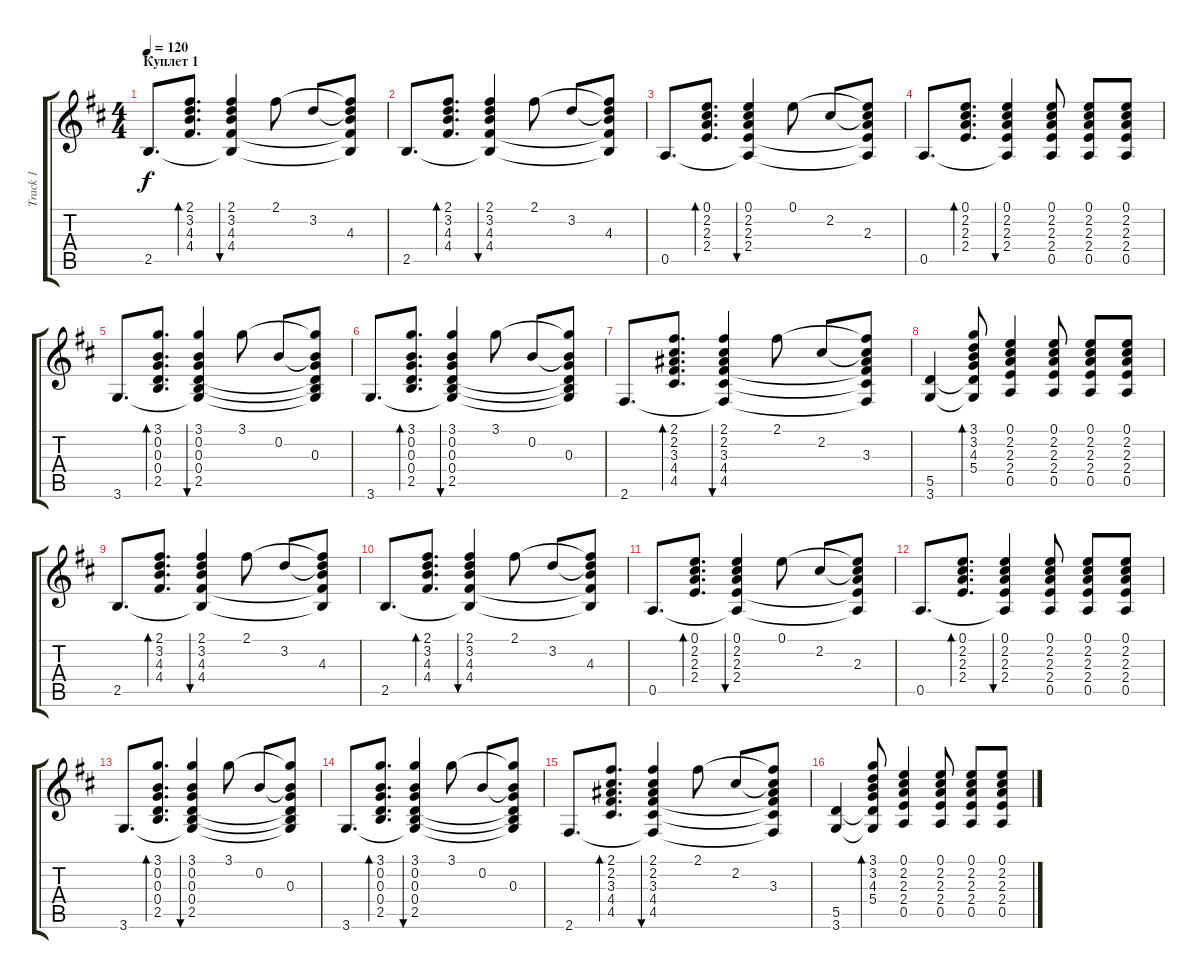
\track ("Track 1" "Track 1") {instrument acousticguitarsteel}
\staff {score tabs}
\tuning (E4 B3 G3 D3 A2 E2) {hide}
\ts (4 4)
\section ("" "Куплет 1")
\tempo 120
\clef g2
\ks bminor
2.5.8{d dy f} (2.1 3.2 4.3 4.4).8{d bd 240} (2.1 3.2 4.3 4.4 2.5{t}).4{bu 60} 2.1.8 3.2.8 (2.1{t} 3.2{t} 4.3 4.4{t} 2.5{t}).8 |
2.5.8{d} (2.1 3.2 4.3 4.4).8{d bd 240} (2.1 3.2 4.3 4.4 2.5{t}).4{bu 60} 2.1.8 3.2.8 (2.1{t} 3.2{t} 4.3 4.4{t} 2.5{t}).8 |
0.5.8{d} (0.1 2.2 2.3 2.4).8{d bd 240} (0.1 2.2 2.3 2.4 0.5{t}).4{bu 60} 0.1.8 2.2.8 (0.1{t} 2.2{t} 2.3 2.4{t} 0.5{t}).8 |
0.5.8{d} (0.1 2.2 2.3 2.4).8{d bd 240} (0.1 2.2 2.3 2.4 0.5{t}).4{bu 60} (0.1 2.2 2.3 2.4 0.5).8 (0.1 2.2 2.3 2.4 0.5).8 (0.1 2.2 2.3 2.4 0.5).8 |
3.6.8{d} (3.1 0.2 0.3 0.4 2.5).8{d bd 240} (3.1 0.2 0.3 0.4 2.5 3.6{t}).4{bu 60} 3.1.8 0.2.8 (3.1{t} 0.2{t} 0.3 0.4{t} 2.5{t} 3.6{t}).8 |
3.6.8{d} (3.1 0.2 0.3 0.4 2.5).8{d bd 240} (3.1 0.2 0.3 0.4 2.5 3.6{t}).4{bu 60} 3.1.8 0.2.8 (3.1{t} 0.2{t} 0.3 0.4{t} 2.5{t} 3.6{t}).8 |
2.6.8{d} (2.1 2.2 3.3 4.4 4.5).8{d bd 240} (2.1 2.2 3.3 4.4 4.5 2.6{t}).4{bu 60} 2.1.8 2.2.8 (2.1{t} 2.2{t} 3.3 4.4{t} 4.5{t} 2.6{t}).8 |
(5.5 3.6).4 (3.1 3.2 4.3 5.4 5.5{t} 3.6{t}).8{bd 120} (0.1 2.2 2.3 2.4 0.5).4 (0.1 2.2 2.3 2.4 0.5).8 (0.1 2.2 2.3 2.4 0.5).8 (0.1 2.2 2.3 2.4 0.5).8 |
2.5.8{d} (2.1 3.2 4.3 4.4).8{d bd 240} (2.1 3.2 4.3 4.4 2.5{t}).4{bu 60} 2.1.8 3.2.8 (2.1{t} 3.2{t} 4.3 4.4{t} 2.5{t}).8 |
2.5.8{d} (2.1 3.2 4.3 4.4).8{d bd 240} (2.1 3.2 4.3 4.4 2.5{t}).4{bu 60} 2.1.8 3.2.8 (2.1{t} 3.2{t} 4.3 4.4{t} 2.5{t}).8 |
0.5.8{d} (0.1 2.2 2.3 2.4).8{d bd 240} (0.1 2.2 2.3 2.4 0.5{t}).4{bu 60} 0.1.8 2.2.8 (0.1{t} 2.2{t} 2.3 2.4{t} 0.5{t}).8 |
0.5.8{d} (0.1 2.2 2.3 2.4).8{d bd 240} (0.1 2.2 2.3 2.4 0.5{t}).4{bu 60} (0.1 2.2 2.3 2.4 0.5).8 (0.1 2.2 2.3 2.4 0.5).8 (0.1 2.2 2.3 2.4 0.5).8 |
3.6.8{d} (3.1 0.2 0.3 0.4 2.5).8{d bd 240} (3.1 0.2 0.3 0.4 2.5 3.6{t}).4{bu 60} 3.1.8 0.2.8 (3.1{t} 0.2{t} 0.3 0.4{t} 2.5{t} 3.6{t}).8 |
3.6.8{d} (3.1 0.2 0.3 0.4 2.5).8{d bd 240} (3.1 0.2 0.3 0.4 2.5 3.6{t}).4{bu 60} 3.1.8 0.2.8 (3.1{t} 0.2{t} 0.3 0.4{t} 2.5{t} 3.6{t}).8 |
2.6.8{d} (2.1 2.2 3.3 4.4 4.5).8{d bd 240} (2.1 2.2 3.3 4.4 4.5 2.6{t}).4{bu 60} 2.1.8 2.2.8 (2.1{t} 2.2{t} 3.3 4.4{t} 4.5{t} 2.6{t}).8 |
(5.5 3.6).4 (3.1 3.2 4.3 5.4 5.5{t} 3.6{t}).8{bd 120} (0.1 2.2 2.3 2.4 0.5).4 (0.1 2.2 2.3 2.4 0.5).8 (0.1 2.2 2.3 2.4 0.5).8 (0.1 2.2 2.3 2.4 0.5).8
